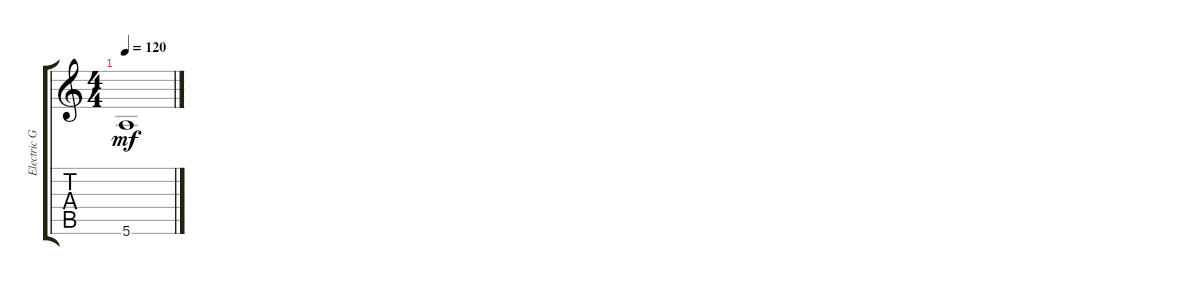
\track ("Electric Guitar" "Electric G") {instrument electricguitarclean}
\staff {score tabs}
\tuning (E4 B3 G3 D3 A2 E2) {hide}
\ts (4 4)
\tempo 120
\clef g2
\ks c
5.6.1{dy mf}
